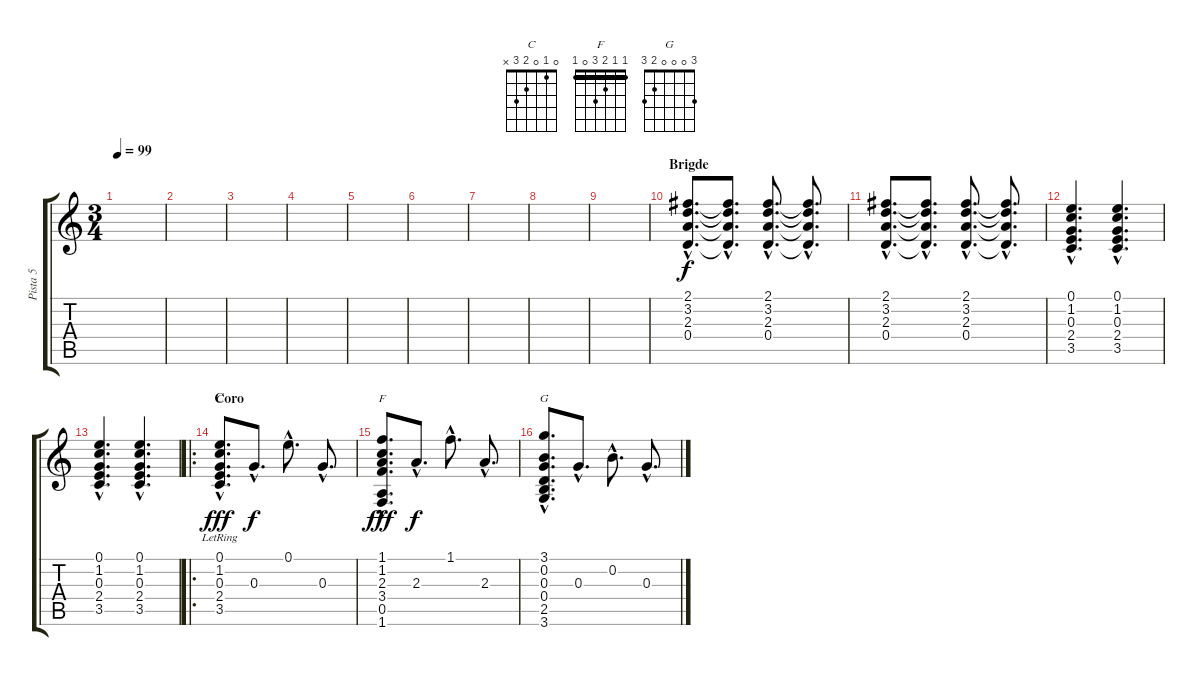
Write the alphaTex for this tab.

\track ("Pista 5" "Pista 5") {instrument acousticguitarsteel}
\staff {score tabs}
\tuning (E4 B3 G3 D3 A2 E2) {hide}
\chord ("C" 0 1 0 2 3 x)
\chord ("F" 1 1 2 3 0 1) {barre 1}
\chord ("G" 3 0 0 0 2 3)
\ts (3 4)
\tempo 99
\clef g2
\ks c
|
|
|
|
|
|
|
|
|
\section ("" "Brigde")
(2.1{hac} 3.2{hac} 2.3{hac} 0.4{hac}).8{d} (2.1{hac t} 3.2{hac t} 2.3{hac t} 0.4{hac t}).8{d} (2.1{hac} 3.2{hac} 2.3{hac} 0.4{hac}).8{d} (2.1{hac t} 3.2{hac t} 2.3{hac t} 0.4{hac t}).8{d} |
(2.1{hac} 3.2{hac} 2.3{hac} 0.4{hac}).8{d} (2.1{hac t} 3.2{hac t} 2.3{hac t} 0.4{hac t}).8{d} (2.1{hac} 3.2{hac} 2.3{hac} 0.4{hac}).8{d} (2.1{hac t} 3.2{hac t} 2.3{hac t} 0.4{hac t}).8{d} |
(0.1{hac} 1.2{hac} 0.3{hac} 2.4{hac} 3.5{hac}).4{d} (0.1{hac} 1.2{hac} 0.3{hac} 2.4{hac} 3.5{hac}).4{d} |
(0.1{hac} 1.2{hac} 0.3{hac} 2.4{hac} 3.5{hac}).4{d} (0.1{hac} 1.2{hac} 0.3{hac} 2.4{hac} 3.5{hac}).4{d} |
\ro
\section ("" "Coro")
(0.1{hac lr} 1.2{hac} 0.3{hac} 2.4{hac} 3.5{hac}).8{d ch "C" dy fff} 0.3{hac}.8{d dy f} 0.1{hac}.8{d} 0.3{hac}.8{d} |
(1.1{hac} 1.2{hac} 2.3{hac} 3.4{hac} 0.5{hac} 1.6{hac}).8{d ch "F" dy fff} 2.3{hac}.8{d dy f} 1.1{hac}.8{d} 2.3{hac}.8{d} |
(3.1{hac} 0.2{hac} 0.3{hac} 0.4{hac} 2.5{hac} 3.6{hac}).8{d ch "G"} 0.3{hac}.8{d} 0.2{hac}.8{d} 0.3{hac}.8{d}
